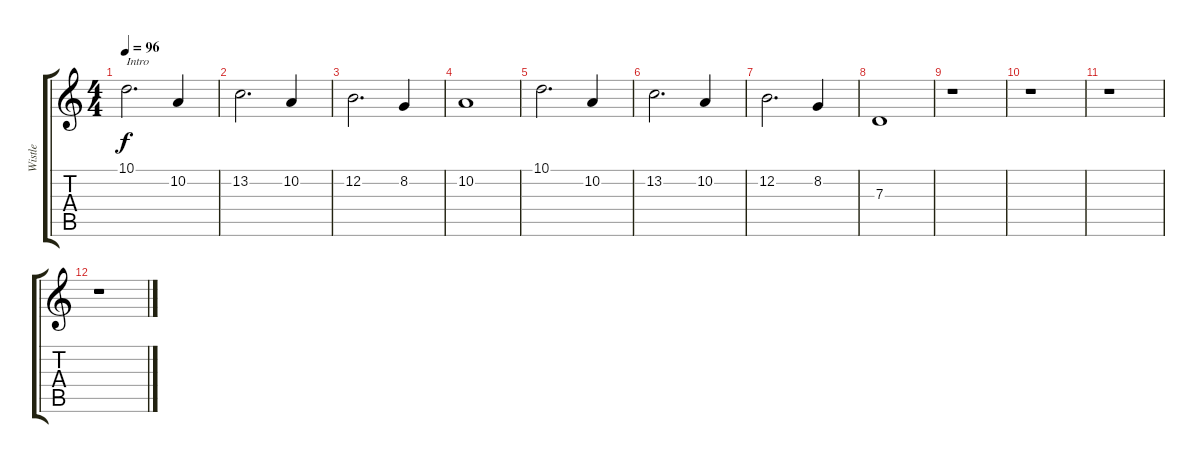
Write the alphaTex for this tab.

\track ("Wistle" "Wistle") {instrument lead3calliope}
\staff {score tabs}
\tuning (E4 B3 G3 D3 A2 E2) {hide}
\ts (4 4)
\tempo 96
\clef g2
\ks c
10.1.2{d txt "Intro" dy f instrument lead3calliope} 10.2.4 |
13.2.2{d} 10.2.4 |
12.2.2{d} 8.2.4 |
10.2.1 |
10.1.2{d} 10.2.4 |
13.2.2{d} 10.2.4 |
12.2.2{d} 8.2.4 |
7.3.1 |
r.1 |
r.1 |
r.1 |
r.1
